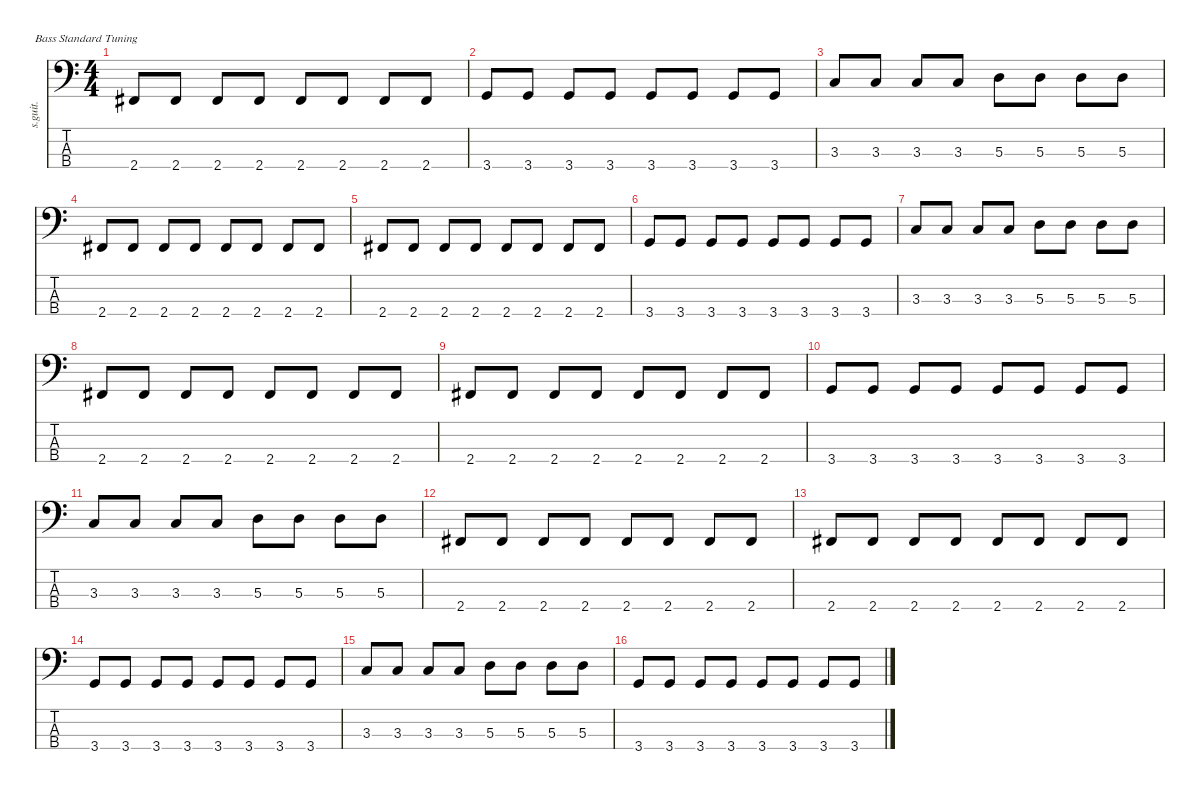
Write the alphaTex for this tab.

\defaultSystemsLayout 4
\hideDynamics
\bracketExtendMode nobrackets
\track ("" "s.guit.") {instrument electricbassfinger}
\staff {score tabs}
\tuning (G2 D2 A1 E1)
\ts (4 4)
\tempo (180 hide)
\clef f4
\ks c
2.4{acc #}.8{dy f} 2.4{acc #}.8 2.4{acc #}.8 2.4{acc #}.8 2.4{acc #}.8 2.4{acc #}.8 2.4{acc #}.8 2.4{acc #}.8 |
3.4.8 3.4.8 3.4.8 3.4.8 3.4.8 3.4.8 3.4.8 3.4.8 |
3.3.8 3.3.8 3.3.8 3.3.8 5.3.8 5.3.8 5.3.8 5.3.8 |
2.4{acc #}.8 2.4{acc #}.8 2.4{acc #}.8 2.4{acc #}.8 2.4{acc #}.8 2.4{acc #}.8 2.4{acc #}.8 2.4{acc #}.8 |
2.4{acc #}.8 2.4{acc #}.8 2.4{acc #}.8 2.4{acc #}.8 2.4{acc #}.8 2.4{acc #}.8 2.4{acc #}.8 2.4{acc #}.8 |
3.4.8 3.4.8 3.4.8 3.4.8 3.4.8 3.4.8 3.4.8 3.4.8 |
3.3.8 3.3.8 3.3.8 3.3.8 5.3.8 5.3.8 5.3.8 5.3.8 |
2.4{acc #}.8 2.4{acc #}.8 2.4{acc #}.8 2.4{acc #}.8 2.4{acc #}.8 2.4{acc #}.8 2.4{acc #}.8 2.4{acc #}.8 |
2.4{acc #}.8 2.4{acc #}.8 2.4{acc #}.8 2.4{acc #}.8 2.4{acc #}.8 2.4{acc #}.8 2.4{acc #}.8 2.4{acc #}.8 |
3.4.8 3.4.8 3.4.8 3.4.8 3.4.8 3.4.8 3.4.8 3.4.8 |
3.3.8 3.3.8 3.3.8 3.3.8 5.3.8 5.3.8 5.3.8 5.3.8 |
2.4{acc #}.8 2.4{acc #}.8 2.4{acc #}.8 2.4{acc #}.8 2.4{acc #}.8 2.4{acc #}.8 2.4{acc #}.8 2.4{acc #}.8 |
2.4{acc #}.8 2.4{acc #}.8 2.4{acc #}.8 2.4{acc #}.8 2.4{acc #}.8 2.4{acc #}.8 2.4{acc #}.8 2.4{acc #}.8 |
3.4.8 3.4.8 3.4.8 3.4.8 3.4.8 3.4.8 3.4.8 3.4.8 |
3.3.8 3.3.8 3.3.8 3.3.8 5.3.8 5.3.8 5.3.8 5.3.8 |
3.4.8 3.4.8 3.4.8 3.4.8 3.4.8 3.4.8 3.4.8 3.4.8
